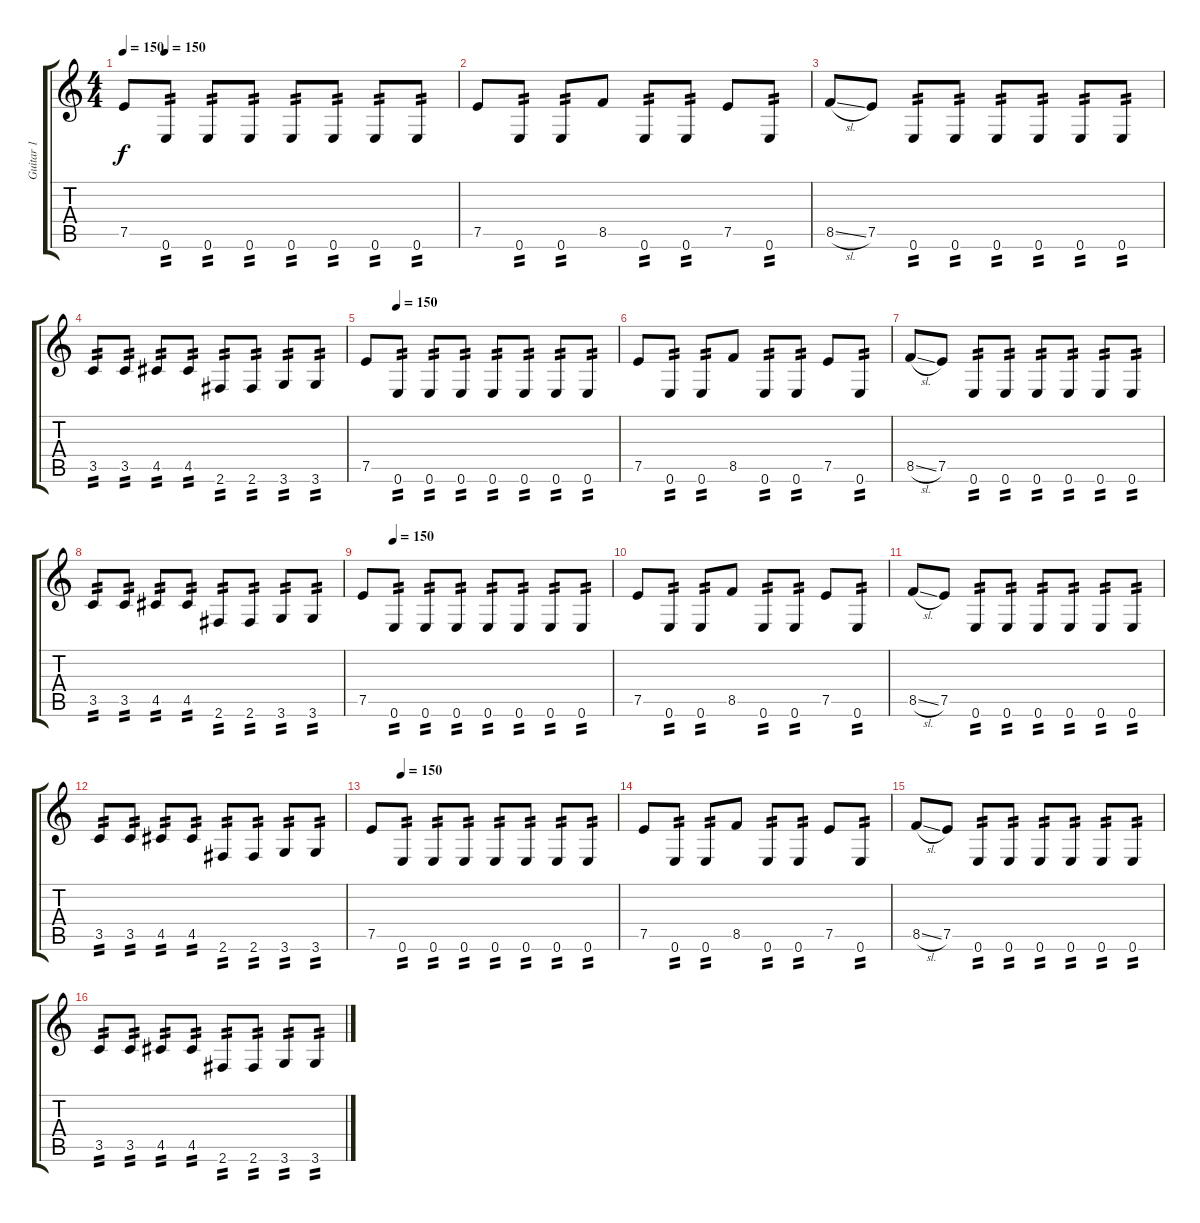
\track ("Guitar 1" "Guitar 1") {instrument distortionguitar}
\staff {score tabs}
\tuning (E4 B3 G3 D3 A2 E2) {hide}
\ts (4 4)
\tempo 150
\tempo (150 0.125)
\clef g2
\ks c
7.5.8{dy f} 0.6.8{tp 2} 0.6.8{tp 2} 0.6.8{tp 2} 0.6.8{tp 2} 0.6.8{tp 2} 0.6.8{tp 2} 0.6.8{tp 2} |
7.5.8 0.6.8{tp 2} 0.6.8{tp 2} 8.5.8 0.6.8{tp 2} 0.6.8{tp 2} 7.5.8 0.6.8{tp 2} |
8.5{sl}.8 7.5.8 0.6.8{tp 2} 0.6.8{tp 2} 0.6.8{tp 2} 0.6.8{tp 2} 0.6.8{tp 2} 0.6.8{tp 2} |
3.5.8{tp 2} 3.5.8{tp 2} 4.5.8{tp 2} 4.5.8{tp 2} 2.6.8{tp 2} 2.6.8{tp 2} 3.6.8{tp 2} 3.6.8{tp 2} |
\tempo (150 0.125)
7.5.8 0.6.8{tp 2} 0.6.8{tp 2} 0.6.8{tp 2} 0.6.8{tp 2} 0.6.8{tp 2} 0.6.8{tp 2} 0.6.8{tp 2} |
7.5.8 0.6.8{tp 2} 0.6.8{tp 2} 8.5.8 0.6.8{tp 2} 0.6.8{tp 2} 7.5.8 0.6.8{tp 2} |
8.5{sl}.8 7.5.8 0.6.8{tp 2} 0.6.8{tp 2} 0.6.8{tp 2} 0.6.8{tp 2} 0.6.8{tp 2} 0.6.8{tp 2} |
3.5.8{tp 2} 3.5.8{tp 2} 4.5.8{tp 2} 4.5.8{tp 2} 2.6.8{tp 2} 2.6.8{tp 2} 3.6.8{tp 2} 3.6.8{tp 2} |
\tempo (150 0.125)
7.5.8 0.6.8{tp 2} 0.6.8{tp 2} 0.6.8{tp 2} 0.6.8{tp 2} 0.6.8{tp 2} 0.6.8{tp 2} 0.6.8{tp 2} |
7.5.8 0.6.8{tp 2} 0.6.8{tp 2} 8.5.8 0.6.8{tp 2} 0.6.8{tp 2} 7.5.8 0.6.8{tp 2} |
8.5{sl}.8 7.5.8 0.6.8{tp 2} 0.6.8{tp 2} 0.6.8{tp 2} 0.6.8{tp 2} 0.6.8{tp 2} 0.6.8{tp 2} |
3.5.8{tp 2} 3.5.8{tp 2} 4.5.8{tp 2} 4.5.8{tp 2} 2.6.8{tp 2} 2.6.8{tp 2} 3.6.8{tp 2} 3.6.8{tp 2} |
\tempo (150 0.125)
7.5.8 0.6.8{tp 2} 0.6.8{tp 2} 0.6.8{tp 2} 0.6.8{tp 2} 0.6.8{tp 2} 0.6.8{tp 2} 0.6.8{tp 2} |
7.5.8 0.6.8{tp 2} 0.6.8{tp 2} 8.5.8 0.6.8{tp 2} 0.6.8{tp 2} 7.5.8 0.6.8{tp 2} |
8.5{sl}.8 7.5.8 0.6.8{tp 2} 0.6.8{tp 2} 0.6.8{tp 2} 0.6.8{tp 2} 0.6.8{tp 2} 0.6.8{tp 2} |
3.5.8{tp 2} 3.5.8{tp 2} 4.5.8{tp 2} 4.5.8{tp 2} 2.6.8{tp 2} 2.6.8{tp 2} 3.6.8{tp 2} 3.6.8{tp 2}
